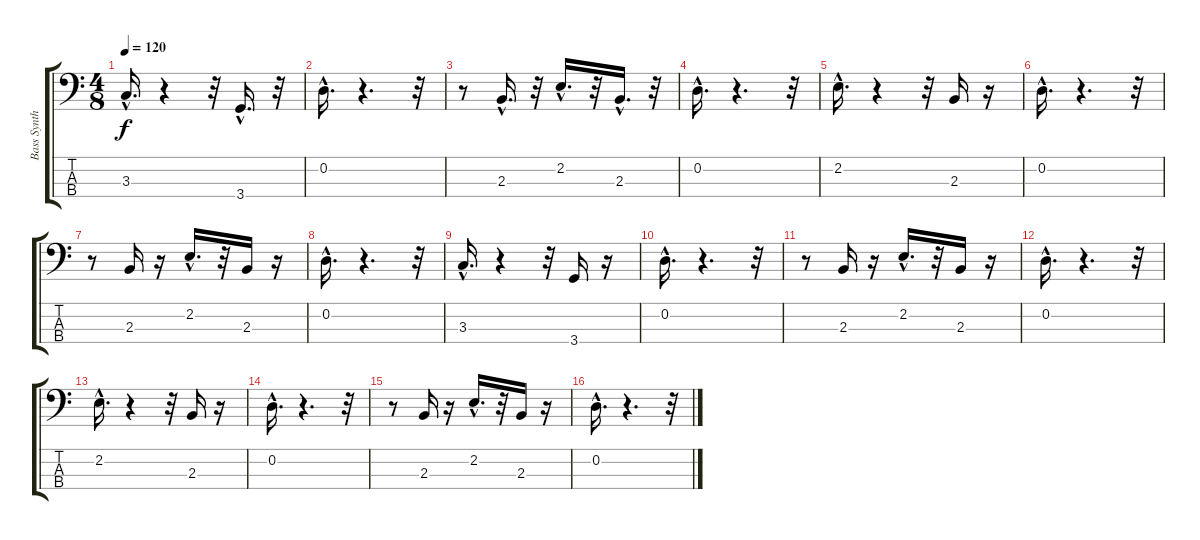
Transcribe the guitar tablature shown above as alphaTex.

\track ("Bass Synth." "Bass Synth") {instrument synthbass1}
\staff {score tabs}
\tuning (G2 D2 A1 E1) {hide}
\ts (4 8)
\tempo 120
\clef f4
\ks c
3.3{hac}.16{d dy f} r.4 r.32 3.4{hac}.16{d} r.32 |
0.2{hac}.16{d} r.4{d} r.32 |
r.8 2.3{hac}.16{d} r.32 2.2{hac}.16{d} r.32 2.3{hac}.16{d} r.32 |
0.2{hac}.16{d} r.4{d} r.32 |
2.2{hac}.16{d} r.4 r.32 2.3.16 r.16 |
0.2{hac}.16{d} r.4{d} r.32 |
r.8 2.3.16 r.16 2.2{hac}.16{d} r.32 2.3.16 r.16 |
0.2{hac}.16{d} r.4{d} r.32 |
3.3{hac}.16{d} r.4 r.32 3.4.16 r.16 |
0.2{hac}.16{d} r.4{d} r.32 |
r.8 2.3.16 r.16 2.2{hac}.16{d} r.32 2.3.16 r.16 |
0.2{hac}.16{d} r.4{d} r.32 |
2.2{hac}.16{d} r.4 r.32 2.3.16 r.16 |
0.2{hac}.16{d} r.4{d} r.32 |
r.8 2.3.16 r.16 2.2{hac}.16{d} r.32 2.3.16 r.16 |
0.2{hac}.16{d} r.4{d} r.32
